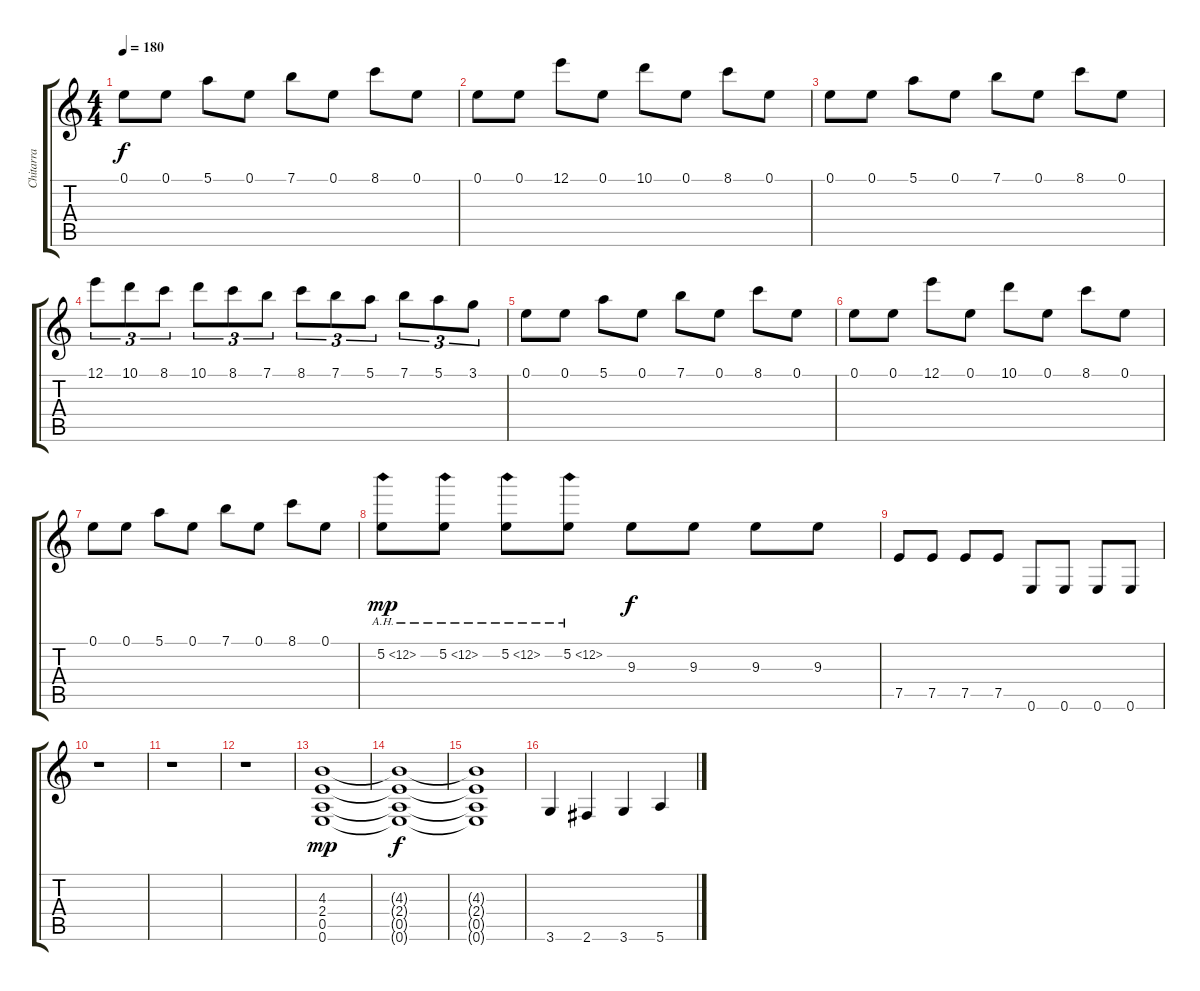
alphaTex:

\track ("Chitarra" "Chitarra") {instrument distortionguitar}
\staff {score tabs}
\tuning (E4 B3 G3 D3 A2 E2) {hide}
\ts (4 4)
\tempo 180
\clef g2
\ks c
0.1.8{dy f instrument distortionguitar} 0.1.8 5.1.8 0.1.8 7.1.8 0.1.8 8.1.8 0.1.8 |
0.1.8 0.1.8 12.1.8 0.1.8 10.1.8 0.1.8 8.1.8 0.1.8 |
0.1.8 0.1.8 5.1.8 0.1.8 7.1.8 0.1.8 8.1.8 0.1.8 |
12.1.8{tu (3 2)} 10.1.8{tu (3 2)} 8.1.8{tu (3 2)} 10.1.8{tu (3 2)} 8.1.8{tu (3 2)} 7.1.8{tu (3 2)} 8.1.8{tu (3 2)} 7.1.8{tu (3 2)} 5.1.8{tu (3 2)} 7.1.8{tu (3 2)} 5.1.8{tu (3 2)} 3.1.8{tu (3 2)} |
0.1.8 0.1.8 5.1.8 0.1.8 7.1.8 0.1.8 8.1.8 0.1.8 |
0.1.8 0.1.8 12.1.8 0.1.8 10.1.8 0.1.8 8.1.8 0.1.8 |
0.1.8 0.1.8 5.1.8 0.1.8 7.1.8 0.1.8 8.1.8 0.1.8 |
5.2{ah 7}.8{dy mp} 5.2{ah 7}.8 5.2{ah 7}.8 5.2{ah 7}.8 9.3.8{dy f} 9.3.8 9.3.8 9.3.8 |
7.5.8 7.5.8 7.5.8 7.5.8 0.6.8 0.6.8 0.6.8 0.6.8 |
r.1 |
r.1 |
r.1 |
(4.3 2.4 0.5 0.6).1{dy mp} |
(4.3{t} 2.4{t} 0.5{t} 0.6{t}).1{dy f} |
(4.3{t} 2.4{t} 0.5{t} 0.6{t}).1 |
3.6.4 2.6.4 3.6.4 5.6.4
